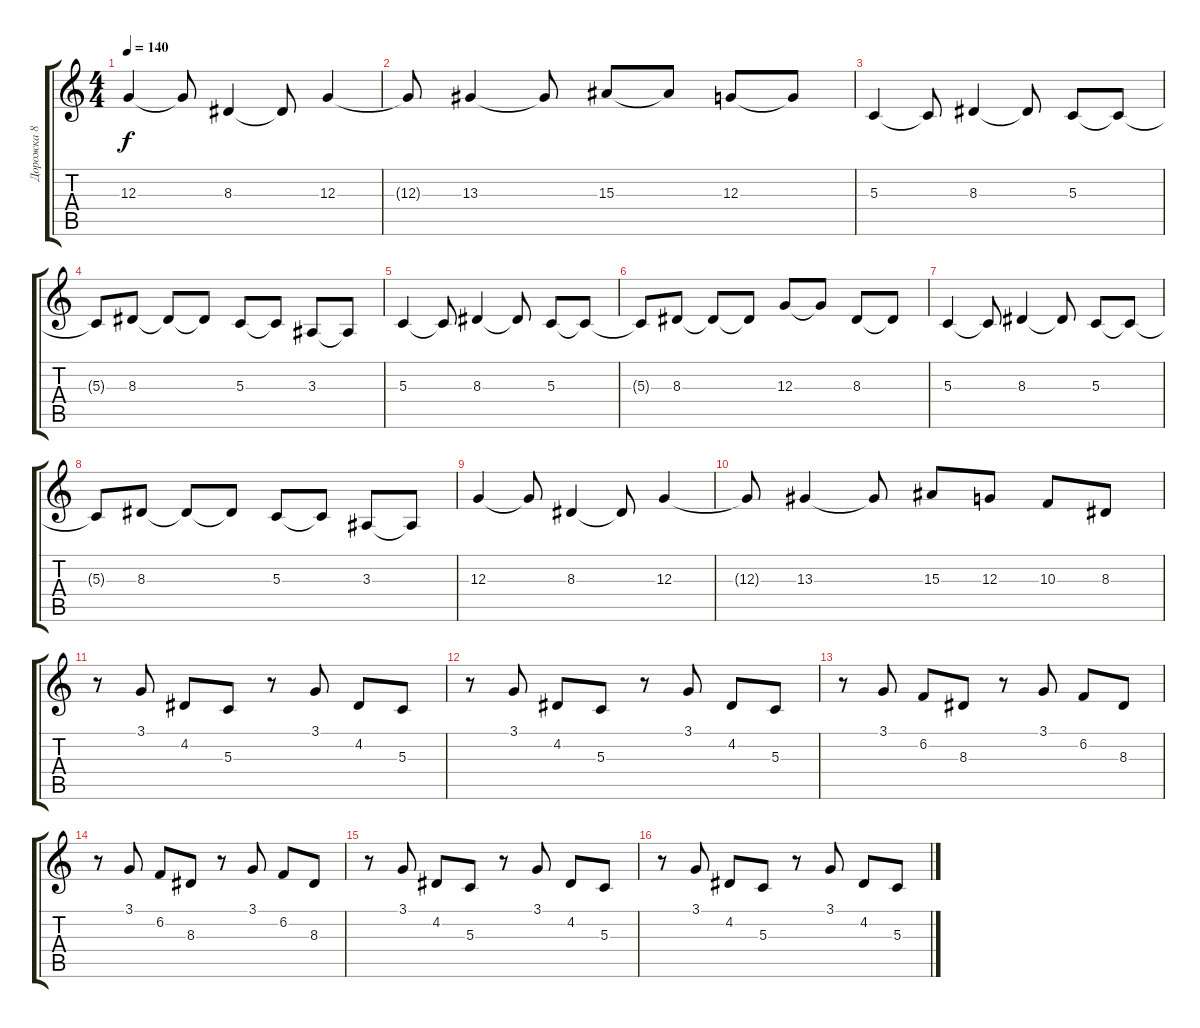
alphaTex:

\track ("Дорожка 8" "Дорожка 8") {instrument electricgrandpiano}
\staff {score tabs}
\tuning (E4 B3 G3 D3 A2 E2) {hide}
\ts (4 4)
\tempo 140
\clef g2
\ks c
12.3.4{dy f} 12.3{t}.8 8.3.4 8.3{t}.8 12.3.4 |
12.3{t}.8 13.3.4 13.3{t}.8 15.3.8 15.3{t}.8 12.3.8 12.3{t}.8 |
5.3.4 5.3{t}.8 8.3.4 8.3{t}.8 5.3.8 5.3{t}.8 |
5.3{t}.8 8.3.8 8.3{t}.8 8.3{t}.8 5.3.8 5.3{t}.8 3.3.8 3.3{t}.8 |
5.3.4 5.3{t}.8 8.3.4 8.3{t}.8 5.3.8 5.3{t}.8 |
5.3{t}.8 8.3.8 8.3{t}.8 8.3{t}.8 12.3.8 12.3{t}.8 8.3.8 8.3{t}.8 |
5.3.4 5.3{t}.8 8.3.4 8.3{t}.8 5.3.8 5.3{t}.8 |
5.3{t}.8 8.3.8 8.3{t}.8 8.3{t}.8 5.3.8 5.3{t}.8 3.3.8 3.3{t}.8 |
12.3.4 12.3{t}.8 8.3.4 8.3{t}.8 12.3.4 |
12.3{t}.8 13.3.4 13.3{t}.8 15.3.8 12.3.8 10.3.8 8.3.8 |
r.8{volume 8 instrument orchestralharp} 3.1.8 4.2.8 5.3.8 r.8 3.1.8 4.2.8 5.3.8 |
r.8 3.1.8 4.2.8 5.3.8 r.8 3.1.8 4.2.8 5.3.8 |
r.8 3.1.8 6.2.8 8.3.8 r.8 3.1.8 6.2.8 8.3.8 |
r.8 3.1.8 6.2.8 8.3.8 r.8 3.1.8 6.2.8 8.3.8 |
r.8 3.1.8 4.2.8 5.3.8 r.8 3.1.8 4.2.8 5.3.8 |
r.8 3.1.8 4.2.8 5.3.8 r.8 3.1.8 4.2.8 5.3.8
